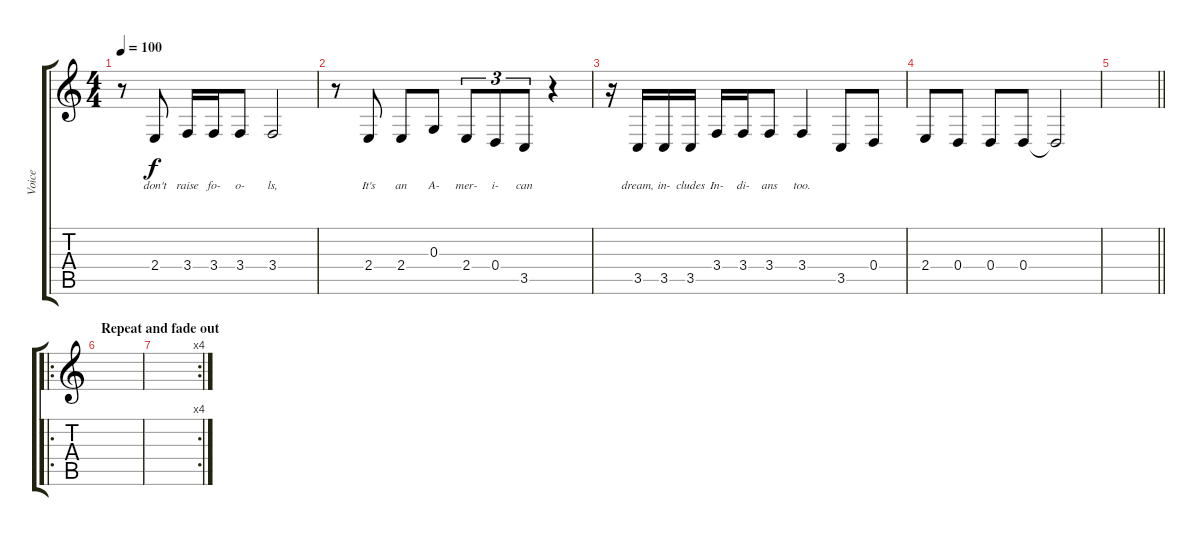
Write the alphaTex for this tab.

\track ("Voice" "Voice") {instrument choiraahs}
\staff {score tabs}
\tuning (E4 B3 G3 D3 A2 E2) {hide}
\ts (4 4)
\tempo 100
\clef g2
\ks c
r.8{dy f} 2.4.8{lyrics (0 "don't") lyrics (1 "") lyrics (2 "") lyrics (3 "") lyrics (4 "")} 3.4.16{lyrics (0 "raise") lyrics (1 "") lyrics (2 "") lyrics (3 "") lyrics (4 "")} 3.4.16{lyrics (0 "fo-") lyrics (1 "") lyrics (2 "") lyrics (3 "") lyrics (4 "")} 3.4.8{lyrics (0 "o-") lyrics (1 "") lyrics (2 "") lyrics (3 "") lyrics (4 "")} 3.4.2{lyrics (0 "ls,") lyrics (1 "") lyrics (2 "") lyrics (3 "") lyrics (4 "")} |
r.8 2.4.8{lyrics (0 "It's") lyrics (1 "") lyrics (2 "") lyrics (3 "") lyrics (4 "")} 2.4.8{lyrics (0 "an") lyrics (1 "") lyrics (2 "") lyrics (3 "") lyrics (4 "")} 0.3.8{lyrics (0 "A-") lyrics (1 "") lyrics (2 "") lyrics (3 "") lyrics (4 "")} 2.4.8{tu (3 2) lyrics (0 "mer-") lyrics (1 "") lyrics (2 "") lyrics (3 "") lyrics (4 "")} 0.4.8{tu (3 2) lyrics (0 "i-") lyrics (1 "") lyrics (2 "") lyrics (3 "") lyrics (4 "")} 3.5.8{tu (3 2) lyrics (0 "can") lyrics (1 "") lyrics (2 "") lyrics (3 "") lyrics (4 "")} r.4 |
r.16 3.5.16{lyrics (0 "dream,") lyrics (1 "") lyrics (2 "") lyrics (3 "") lyrics (4 "")} 3.5.16{lyrics (0 "in-") lyrics (1 "") lyrics (2 "") lyrics (3 "") lyrics (4 "")} 3.5.16{lyrics (0 "cludes") lyrics (1 "") lyrics (2 "") lyrics (3 "") lyrics (4 "")} 3.4.16{lyrics (0 "In-") lyrics (1 "") lyrics (2 "") lyrics (3 "") lyrics (4 "")} 3.4.16{lyrics (0 "di-") lyrics (1 "") lyrics (2 "") lyrics (3 "") lyrics (4 "")} 3.4.8{lyrics (0 "ans") lyrics (1 "") lyrics (2 "") lyrics (3 "") lyrics (4 "")} 3.4.4{lyrics (0 "too.") lyrics (1 "") lyrics (2 "") lyrics (3 "") lyrics (4 "")} 3.5.8 0.4.8 |
2.4.8 0.4.8 0.4.8 0.4.8 0.4{t}.2 |
\barLineRight lightlight
|
\ro
\section ("" "Repeat and fade out")
|
\rc 4
